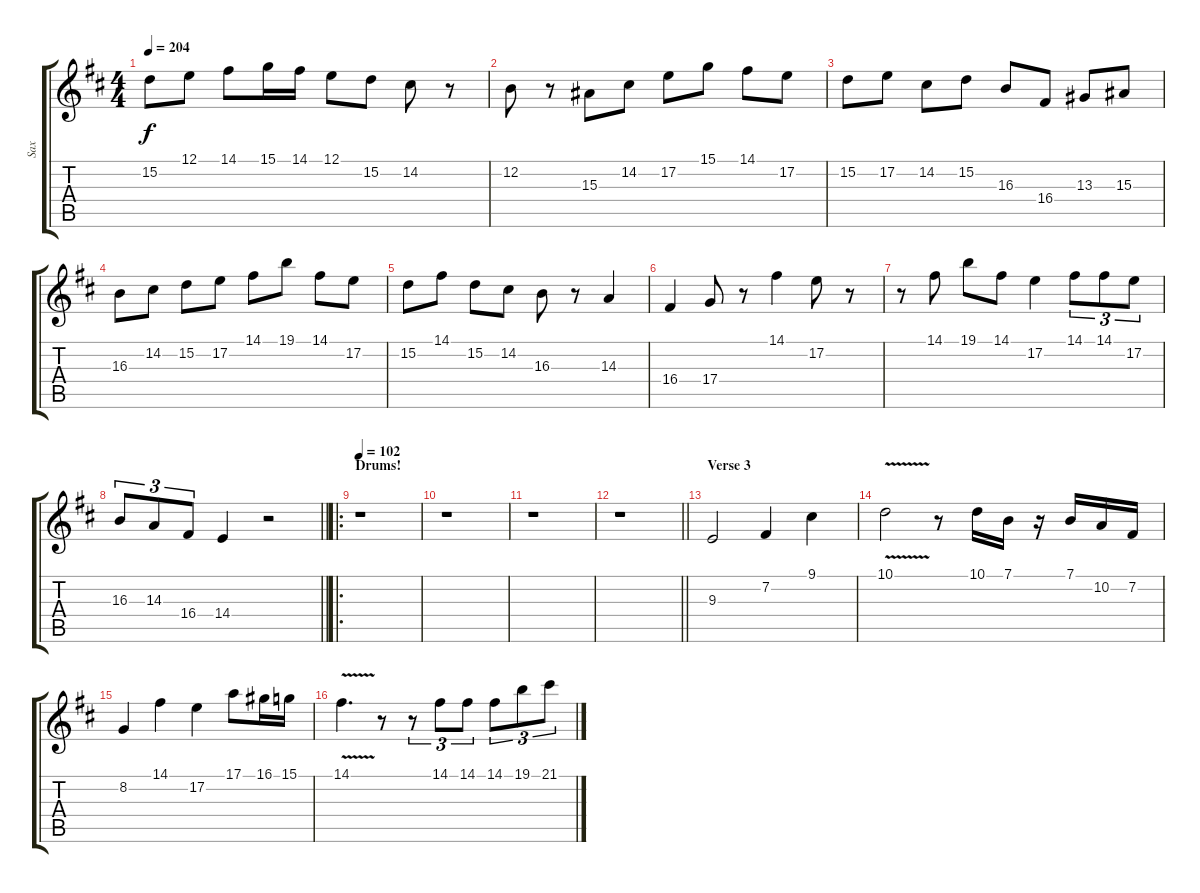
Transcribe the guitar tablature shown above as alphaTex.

\track ("Sax" "Sax") {instrument tenorsax}
\staff {score tabs}
\tuning (E4 B3 G3 D3 A2 E2) {hide}
\ts (4 4)
\tempo 204
\clef g2
\ks d
15.2.8{dy f} 12.1.8 14.1.8 15.1.16 14.1.16 12.1.8 15.2.8 14.2.8 r.8 |
12.2.8 r.8 15.3.8 14.2.8 17.2.8 15.1.8 14.1.8 17.2.8 |
15.2.8 17.2.8 14.2.8 15.2.8 16.3.8 16.4.8 13.3.8 15.3.8 |
16.3.8 14.2.8 15.2.8 17.2.8 14.1.8 19.1.8 14.1.8 17.2.8 |
15.2.8 14.1.8 15.2.8 14.2.8 16.3.8 r.8 14.3.4 |
16.4.4 17.4.8 r.8 14.1.4 17.2.8 r.8 |
r.8 14.1.8 19.1.8 14.1.8 17.2.4 14.1.8{tu (3 2)} 14.1.8{tu (3 2)} 17.2.8{tu (3 2)} |
\barLineRight lightlight
16.3.8{tu (3 2)} 14.3.8{tu (3 2)} 16.4.8{tu (3 2)} 14.4.4 r.2 |
\ro
\section ("" "Drums!")
\tempo 102
r.1 |
r.1 |
r.1 |
\barLineRight lightlight
r.1 |
\section ("" "Verse 3")
9.3.2 7.2.4 9.1.4 |
10.1{v}.2 r.8 10.1.16 7.1.16 r.16 7.1.16 10.2.16 7.2.16 |
8.2.4 14.1.4 17.2.4 17.1.8 16.1.16 15.1.16 |
14.1{v}.4{d} r.8 r.8{tu (3 2)} 14.1.8{tu (3 2)} 14.1.8{tu (3 2)} 14.1.8{tu (3 2)} 19.1.8{tu (3 2)} 21.1.8{tu (3 2)}
